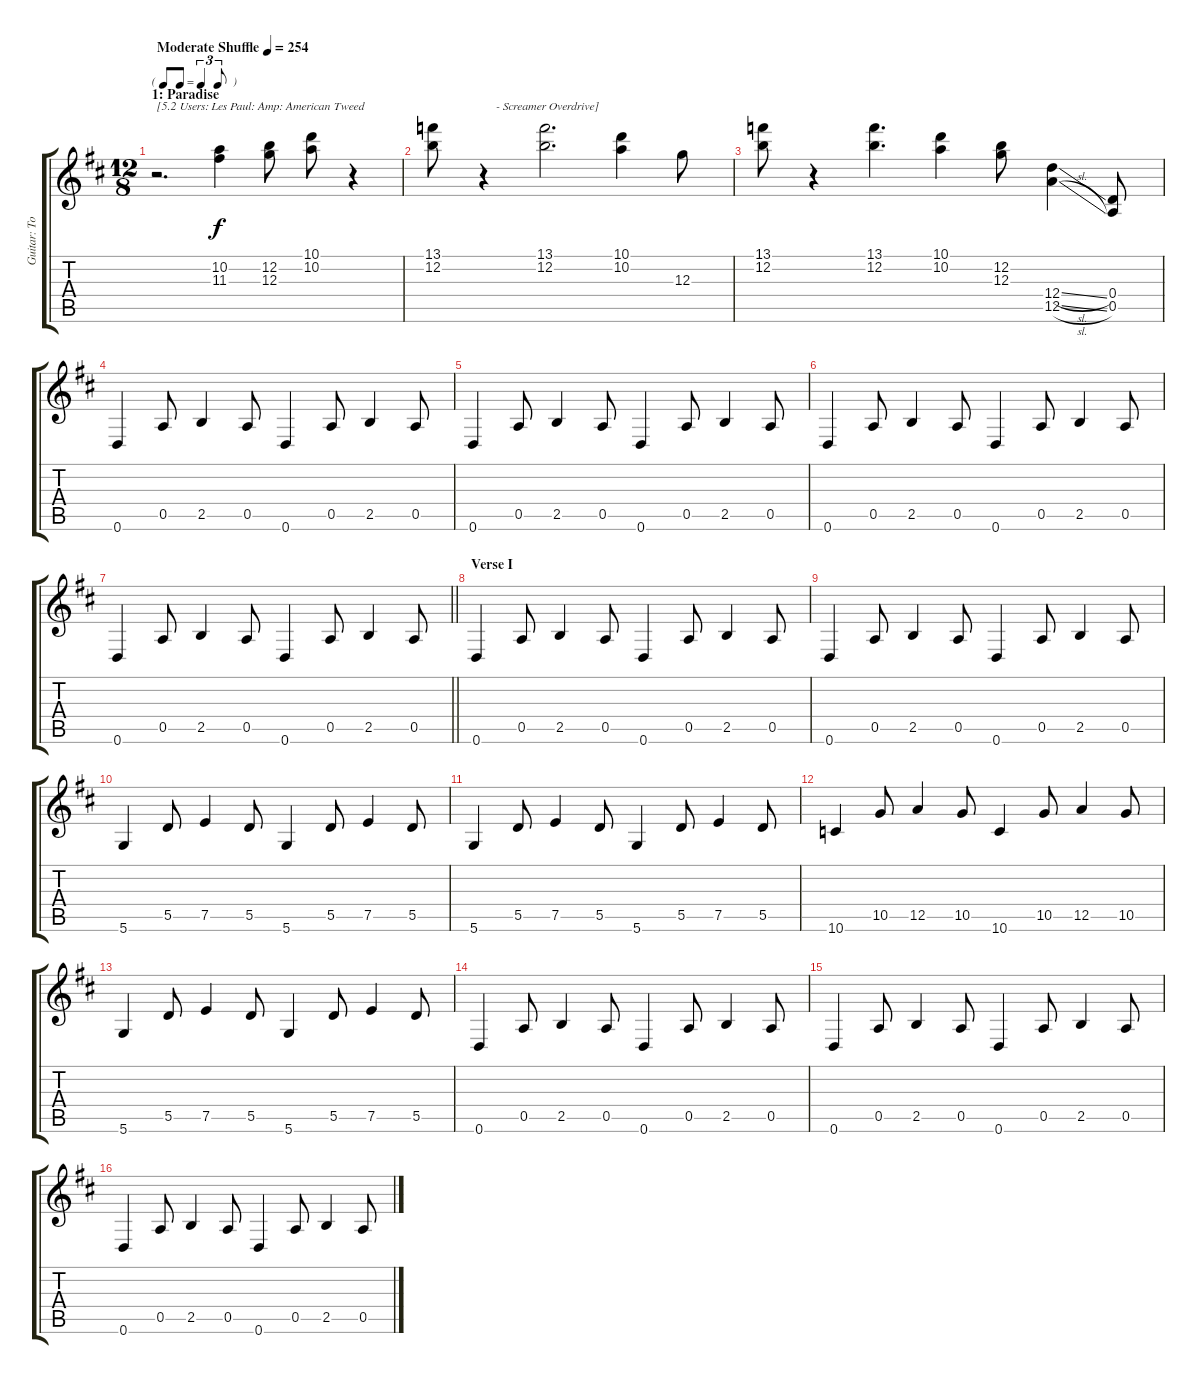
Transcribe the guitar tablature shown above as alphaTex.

\track ("Guitar: Todd" "Guitar: To") {instrument distortionguitar}
\staff {score tabs}
\tuning (E4 B3 G3 D3 A2 D2) {hide}
\ts (12 8)
\tf triplet8th
\section ("" "1: Paradise")
\tempo (254 "Moderate Shuffle")
\clef g2
\ks d
r.2{d txt "[5.2 Users: Les Paul: Amp: American Tweed" dy f instrument distortionguitar} (10.2 11.3).4 (12.2 12.3).8 (10.1 10.2).8 r.4 |
(13.1 12.2).8 r.4{txt "    - Screamer Overdrive]"} (13.1 12.2).2{d} (10.1 10.2).4 12.3.8 |
(13.1 12.2).8 r.4 (13.1 12.2).4{d} (10.1 10.2).4 (12.2 12.3).8 (12.4{sl} 12.5{sl}).4 (0.4 0.5).8 |
0.6.4 0.5.8 2.5.4 0.5.8 0.6.4 0.5.8 2.5.4 0.5.8 |
0.6.4 0.5.8 2.5.4 0.5.8 0.6.4 0.5.8 2.5.4 0.5.8 |
0.6.4 0.5.8 2.5.4 0.5.8 0.6.4 0.5.8 2.5.4 0.5.8 |
\barLineRight lightlight
0.6.4 0.5.8 2.5.4 0.5.8 0.6.4 0.5.8 2.5.4 0.5.8 |
\section ("" "Verse I")
0.6.4 0.5.8 2.5.4 0.5.8 0.6.4 0.5.8 2.5.4 0.5.8 |
0.6.4 0.5.8 2.5.4 0.5.8 0.6.4 0.5.8 2.5.4 0.5.8 |
5.6.4 5.5.8 7.5.4 5.5.8 5.6.4 5.5.8 7.5.4 5.5.8 |
5.6.4 5.5.8 7.5.4 5.5.8 5.6.4 5.5.8 7.5.4 5.5.8 |
10.6.4 10.5.8 12.5.4 10.5.8 10.6.4 10.5.8 12.5.4 10.5.8 |
5.6.4 5.5.8 7.5.4 5.5.8 5.6.4 5.5.8 7.5.4 5.5.8 |
0.6.4 0.5.8 2.5.4 0.5.8 0.6.4 0.5.8 2.5.4 0.5.8 |
0.6.4 0.5.8 2.5.4 0.5.8 0.6.4 0.5.8 2.5.4 0.5.8 |
0.6.4 0.5.8 2.5.4 0.5.8 0.6.4 0.5.8 2.5.4 0.5.8
